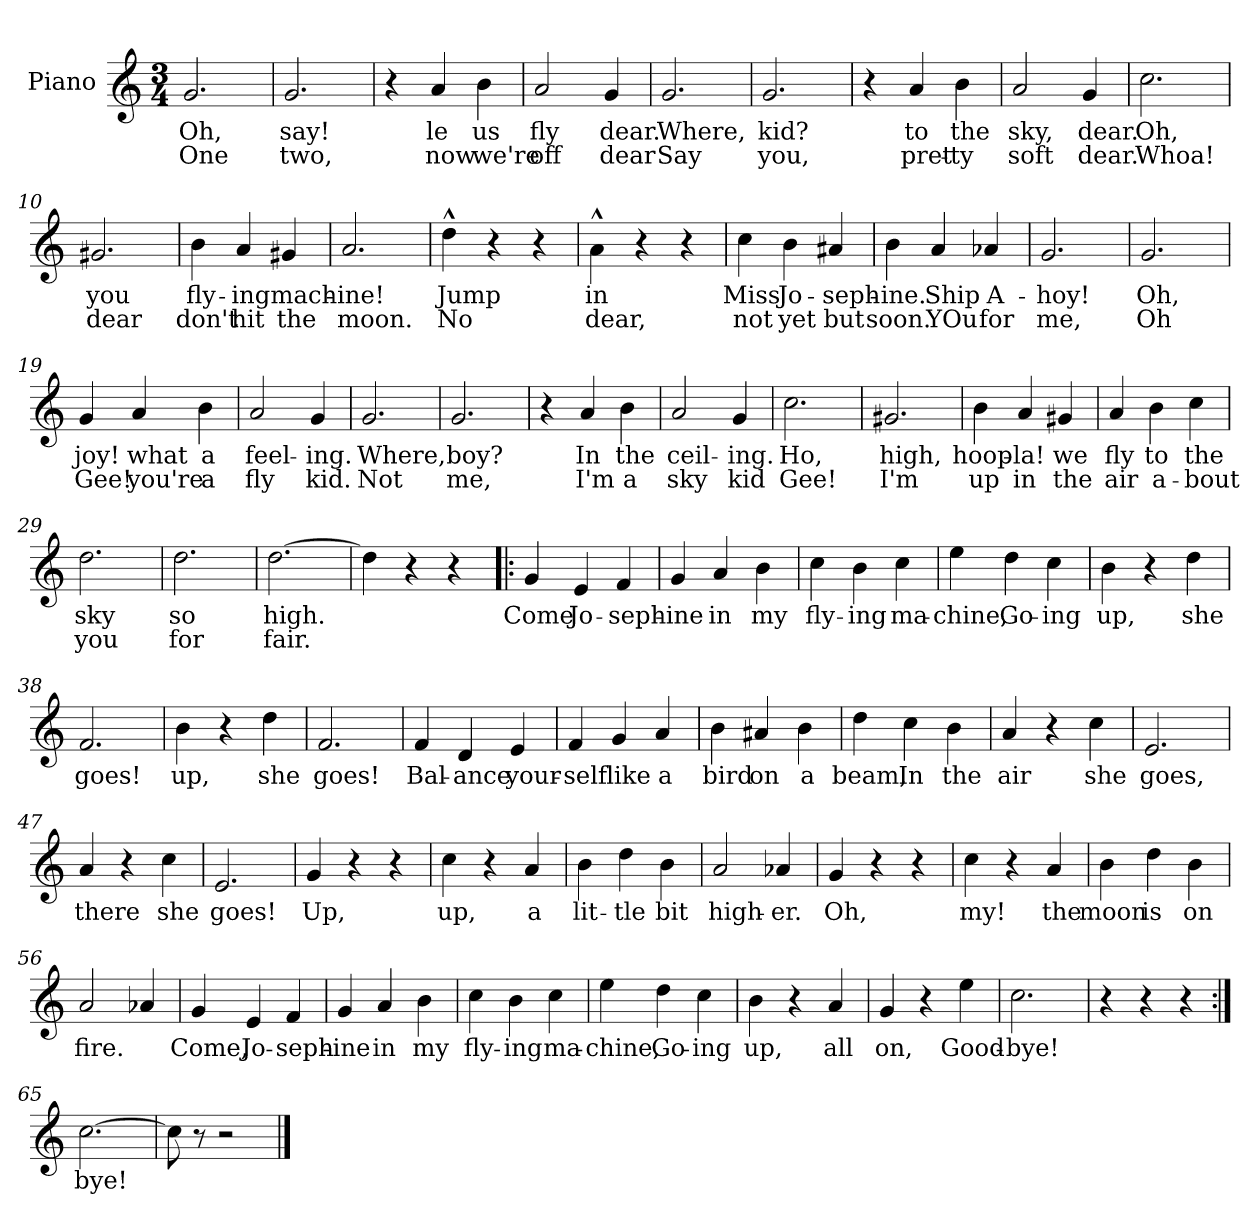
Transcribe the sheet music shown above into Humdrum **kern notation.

**kern	**text	**text
*part1	*part1	*part1
*staff1	*staff1	*staff1
*I"Piano	*	*
*I'Pno.	*	*
*clefG2	*	*
*k[]	*	*
*C:	*	*
*M3/4	*	*
=1	=1	=1
2.g/	Oh,	One
=2	=2	=2
2.g/	say!	two,
=3	=3	=3
4r	.	.
4a/	le	now
4b\	us	we're
=4	=4	=4
2a/	fly	off
4g/	dear.	dear
=5	=5	=5
2.g/	Where,	Say
=6	=6	=6
2.g/	kid?	you,
!!LO:LB:g=z
=7	=7	=7
4r	.	.
4a/	to	pret-
4b\	the	-ty
=8	=8	=8
2a/	sky,	soft
4g/	dear.	dear.
=9	=9	=9
2.cc\	Oh,	Whoa!
=10	=10	=10
2.g#X/	you	dear
=11	=11	=11
4b\	fly-	don't
4a/	-ing	hit
4g#X/	mach-	the
=12	=12	=12
2.a/	-ine!	moon.
!!LO:LB:g=z
=13	=13	=13
4dd^^\	Jump	No
4r	.	.
4r	.	.
=14	=14	=14
4a^^\	in	dear,
4r	.	.
4r	.	.
=15	=15	=15
4cc\	Miss	not
4b\	Jo-	yet
4a#X/	-seph-	but
=16	=16	=16
4b\	-ine.	soon.
4a/	Ship	YOu
4a-X/	A-	for
=17	=17	=17
2.g/	-hoy!	me,
=18	=18	=18
2.g/	Oh,	Oh
!!LO:LB:g=z
=19	=19	=19
4g/	joy!	Gee!
4a/	what	you're
4b\	a	a
=20	=20	=20
2a/	feel-	fly
4g/	-ing.	kid.
=21	=21	=21
2.g/	Where,	Not
=22	=22	=22
2.g/	boy?	me,
=23	=23	=23
4r	.	.
4a/	In	I'm
4b\	the	a
=24	=24	=24
2a/	ceil-	sky
4g/	-ing.	kid
!!LO:LB:g=z
=25	=25	=25
2.cc\	Ho,	Gee!
=26	=26	=26
2.g#X/	high,	I'm
=27	=27	=27
4b\	hoop-	up
4a/	-la!	in
4g#X/	we	the
=28	=28	=28
4a/	fly	air
4b\	to	a-
4cc\	the	-bout
=29	=29	=29
2.dd\	sky	you
=30	=30	=30
2.dd\	so	for
!!LO:LB:g=z
=31	=31	=31
[2.dd\	high.	fair.
=32	=32	=32
4dd\]	.	.
4r	.	.
4r	.	.
=33!|:	=33!|:	=33!|:
4g/	Come	.
4e/	Jo-	.
4f/	-seph-	.
=34	=34	=34
4g/	-ine	.
4a/	in	.
4b\	my	.
=35	=35	=35
4cc\	fly-	.
4b\	-ing	.
4cc\	ma-	.
=36	=36	=36
4ee\	-chine,	.
4dd\	Go-	.
4cc\	-ing	.
!!LO:LB:g=z
=37	=37	=37
4b\	up,	.
4r	.	.
4dd\	she	.
=38	=38	=38
2.f/	goes!	.
=39	=39	=39
4b\	up,	.
4r	.	.
4dd\	she	.
=40	=40	=40
2.f/	goes!	.
=41	=41	=41
4f/	Bal-	.
4d/	-ance	.
4e/	your-	.
=42	=42	=42
4f/	-self	.
4g/	like	.
4a/	a	.
!!LO:LB:g=z
=43	=43	=43
4b\	bird	.
4a#X/	on	.
4b\	a	.
=44	=44	=44
4dd\	beam,	.
4cc\	In	.
4b\	the	.
=45	=45	=45
4a/	air	.
4r	.	.
4cc\	she	.
=46	=46	=46
2.e/	goes,	.
=47	=47	=47
4a/	there	.
4r	.	.
4cc\	she	.
=48	=48	=48
2.e/	goes!	.
!!LO:PB:g=z
=49	=49	=49
4g/	Up,	.
4r	.	.
4r	.	.
=50	=50	=50
4cc\	up,	.
4r	.	.
4a/	a	.
=51	=51	=51
4b\	lit-	.
4dd\	-tle	.
4b\	bit	.
=52	=52	=52
2a/	high-	.
4a-X/	-er.	.
=53	=53	=53
4g/	Oh,	.
4r	.	.
4r	.	.
=54	=54	=54
4cc\	my!	.
4r	.	.
4a/	the	.
!!LO:LB:g=z
=55	=55	=55
4b\	moon	.
4dd\	is	.
4b\	on	.
=56	=56	=56
2a/	fire.	.
4a-X/	.	.
=57	=57	=57
4g/	Come,	.
4e/	Jo-	.
4f/	-seph-	.
=58	=58	=58
4g/	-ine	.
4a/	in	.
4b\	my	.
=59	=59	=59
4cc\	fly-	.
4b\	-ing	.
4cc\	ma-	.
=60	=60	=60
4ee\	-chine,	.
4dd\	Go-	.
4cc\	-ing	.
!!LO:LB:g=z
=61	=61	=61
4b\	up,	.
4r	.	.
4a/	all	.
=62	=62	=62
4g/	on,	.
4r	.	.
4ee\	Good-	.
=63	=63	=63
2.cc\	-bye!	.
=64	=64	=64
4r	.	.
4r	.	.
4r	.	.
=65:|!	=65:|!	=65:|!
[2.cc\	bye!	.
=66	=66	=66
8cc\]	.	.
8r	.	.
2r	.	.
==	==	==
*-	*-	*-
